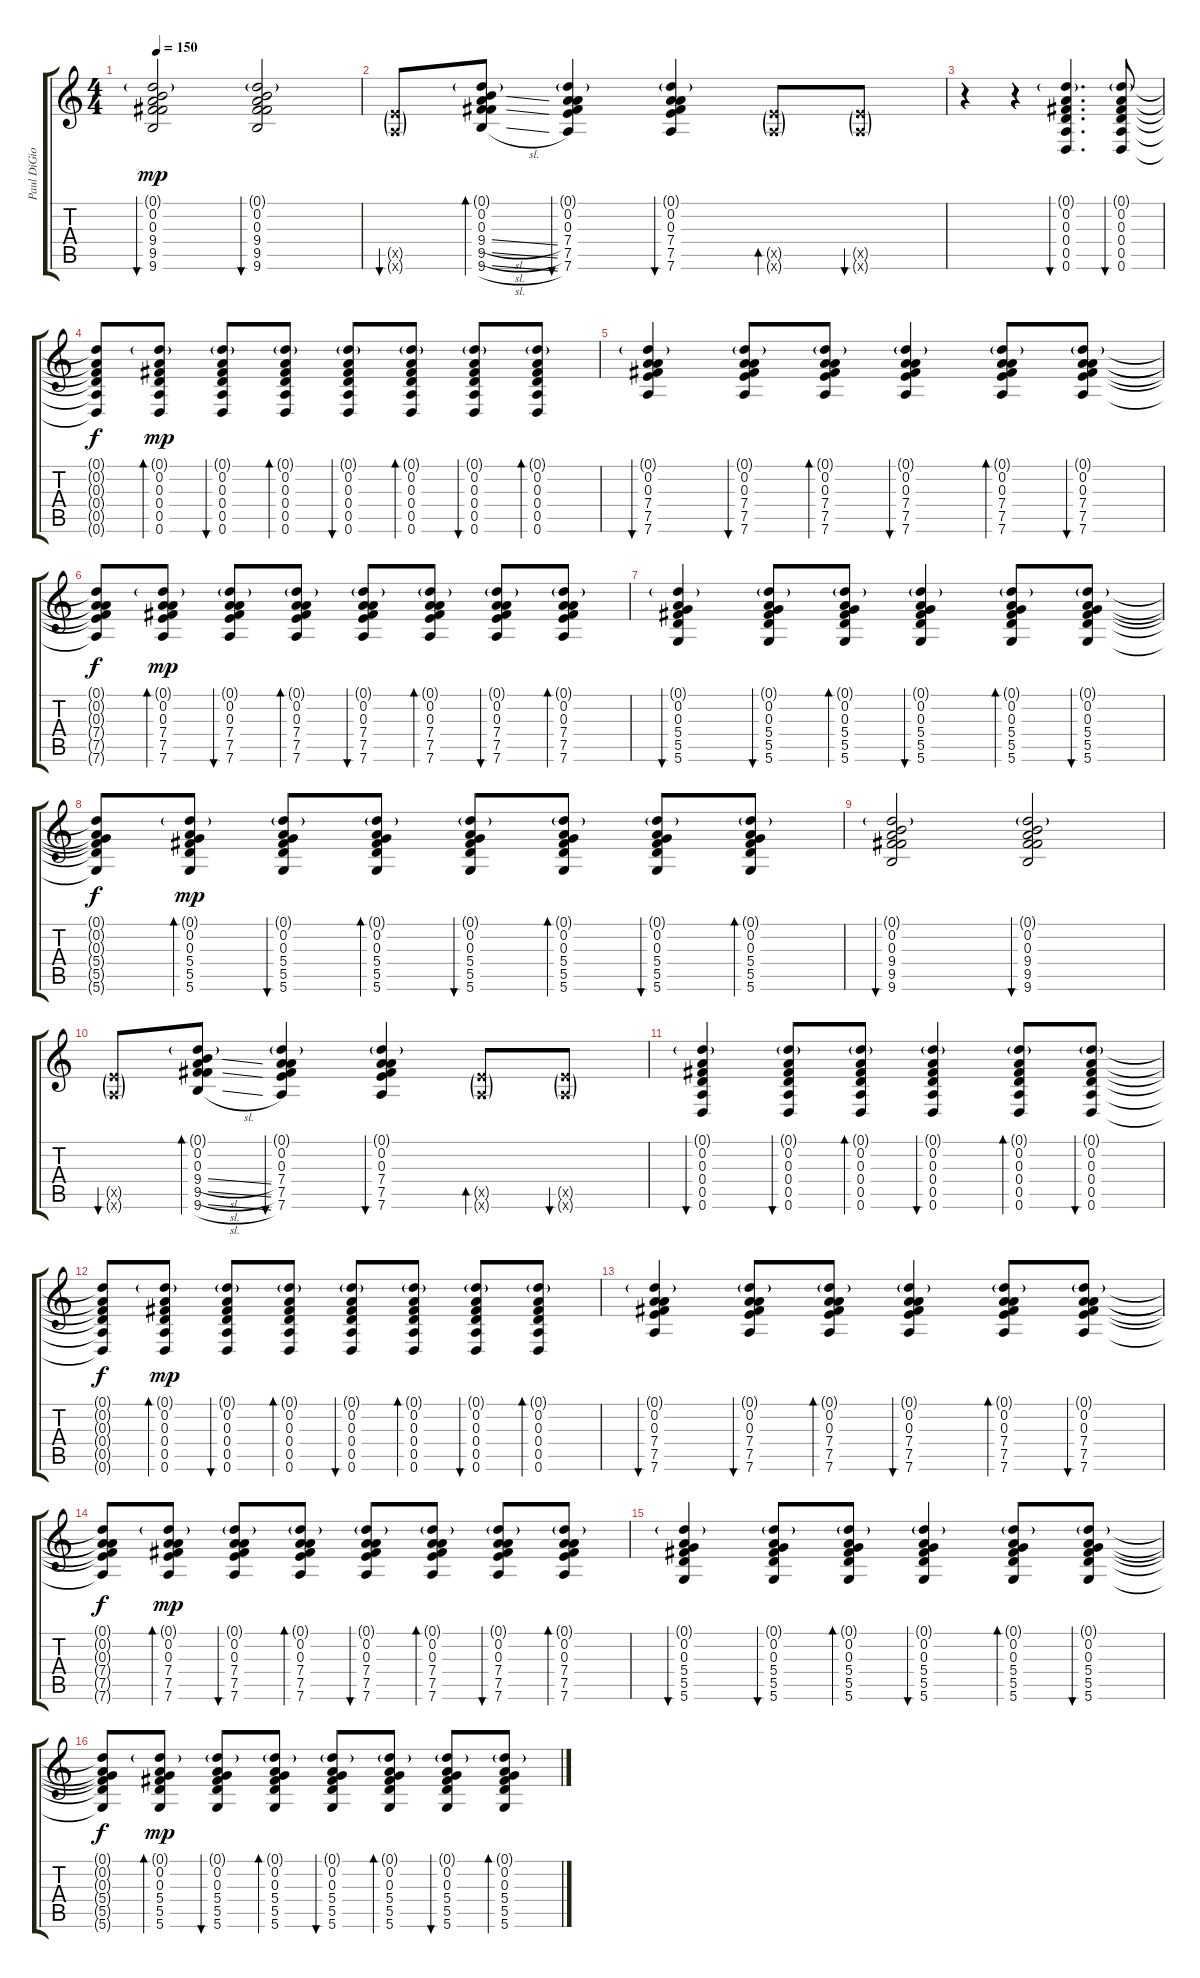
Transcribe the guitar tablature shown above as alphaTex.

\track ("Paul DiGiovanni (Lead Guitar)" "Paul DiGio") {instrument acousticguitarsteel}
\staff {score tabs}
\tuning (D4 A3 Gb3 D3 A2 D2) {hide}
\ts (4 4)
\tempo 150
\clef g2
\ks c
(0.1{g} 0.2 0.3 9.4 9.5 9.6).2{bu 120 dy mp} (0.1{g} 0.2 0.3 9.4 9.5 9.6).2{bu 120} |
(7.5{g x} 7.6{g x}).8{bu 60} (0.1{g} 0.2 0.3 9.4{sl} 9.5{sl} 9.6{sl}).8{bd 60} (0.1{g} 0.2 0.3 7.4 7.5 7.6).4{bu 120} (0.1{g} 0.2 0.3 7.4 7.5 7.6).4{bu 60} (7.5{g x} 7.6{g x}).8{bd 60} (7.5{g x} 7.6{g x}).8{bu 60} |
r.4 r.4 (0.1{g} 0.2 0.3 0.4 0.5 0.6).4{d bu 60} (0.1{g} 0.2 0.3 0.4 0.5 0.6).8{bu 60} |
(0.1{t} 0.2{t} 0.3{t} 0.4{t} 0.5{t} 0.6{t}).8{dy f} (0.1{g} 0.2 0.3 0.4 0.5 0.6).8{bd 60 dy mp} (0.1{g} 0.2 0.3 0.4 0.5 0.6).8{bu 60} (0.1{g} 0.2 0.3 0.4 0.5 0.6).8{bd 60} (0.1{g} 0.2 0.3 0.4 0.5 0.6).8{bu 60} (0.1{g} 0.2 0.3 0.4 0.5 0.6).8{bd 60} (0.1{g} 0.2 0.3 0.4 0.5 0.6).8{bu 60} (0.1{g} 0.2 0.3 0.4 0.5 0.6).8{bd 60} |
(0.1{g} 0.2 0.3 7.4 7.5 7.6).4{bu 120} (0.1{g} 0.2 0.3 7.4 7.5 7.6).8{bu 60} (0.1{g} 0.2 0.3 7.4 7.5 7.6).8{bd 60} (0.1{g} 0.2 0.3 7.4 7.5 7.6).4{bu 60} (0.1{g} 0.2 0.3 7.4 7.5 7.6).8{bd 60} (0.1{g} 0.2 0.3 7.4 7.5 7.6).8{bu 60} |
(0.1{t} 0.2{t} 0.3{t} 7.4{t} 7.5{t} 7.6{t}).8{dy f} (0.1{g} 0.2 0.3 7.4 7.5 7.6).8{bd 60 dy mp} (0.1{g} 0.2 0.3 7.4 7.5 7.6).8{bu 60} (0.1{g} 0.2 0.3 7.4 7.5 7.6).8{bd 60} (0.1{g} 0.2 0.3 7.4 7.5 7.6).8{bu 60} (0.1{g} 0.2 0.3 7.4 7.5 7.6).8{bd 60} (0.1{g} 0.2 0.3 7.4 7.5 7.6).8{bu 60} (0.1{g} 0.2 0.3 7.4 7.5 7.6).8{bd 60} |
(0.1{g} 0.2 0.3 5.4 5.5 5.6).4{bu 120} (0.1{g} 0.2 0.3 5.4 5.5 5.6).8{bu 60} (0.1{g} 0.2 0.3 5.4 5.5 5.6).8{bd 60} (0.1{g} 0.2 0.3 5.4 5.5 5.6).4{bu 60} (0.1{g} 0.2 0.3 5.4 5.5 5.6).8{bd 60} (0.1{g} 0.2 0.3 5.4 5.5 5.6).8{bu 60} |
(0.1{t} 0.2{t} 0.3{t} 5.4{t} 5.5{t} 5.6{t}).8{dy f} (0.1{g} 0.2 0.3 5.4 5.5 5.6).8{bd 60 dy mp} (0.1{g} 0.2 0.3 5.4 5.5 5.6).8{bu 60} (0.1{g} 0.2 0.3 5.4 5.5 5.6).8{bd 60} (0.1{g} 0.2 0.3 5.4 5.5 5.6).8{bu 60} (0.1{g} 0.2 0.3 5.4 5.5 5.6).8{bd 60} (0.1{g} 0.2 0.3 5.4 5.5 5.6).8{bu 60} (0.1{g} 0.2 0.3 5.4 5.5 5.6).8{bd 60} |
(0.1{g} 0.2 0.3 9.4 9.5 9.6).2{bu 120} (0.1{g} 0.2 0.3 9.4 9.5 9.6).2{bu 120} |
(7.5{g x} 7.6{g x}).8{bu 60} (0.1{g} 0.2 0.3 9.4{sl} 9.5{sl} 9.6{sl}).8{bd 60} (0.1{g} 0.2 0.3 7.4 7.5 7.6).4{bu 120} (0.1{g} 0.2 0.3 7.4 7.5 7.6).4{bu 60} (7.5{g x} 7.6{g x}).8{bd 60} (7.5{g x} 7.6{g x}).8{bu 60} |
(0.1{g} 0.2 0.3 0.4 0.5 0.6).4{bu 240 instrument overdrivenguitar} (0.1{g} 0.2 0.3 0.4 0.5 0.6).8{bu 60} (0.1{g} 0.2 0.3 0.4 0.5 0.6).8{bd 60} (0.1{g} 0.2 0.3 0.4 0.5 0.6).4{bu 60} (0.1{g} 0.2 0.3 0.4 0.5 0.6).8{bd 60} (0.1{g} 0.2 0.3 0.4 0.5 0.6).8{bu 60} |
(0.1{t} 0.2{t} 0.3{t} 0.4{t} 0.5{t} 0.6{t}).8{dy f} (0.1{g} 0.2 0.3 0.4 0.5 0.6).8{bd 60 dy mp} (0.1{g} 0.2 0.3 0.4 0.5 0.6).8{bu 60} (0.1{g} 0.2 0.3 0.4 0.5 0.6).8{bd 60} (0.1{g} 0.2 0.3 0.4 0.5 0.6).8{bu 60} (0.1{g} 0.2 0.3 0.4 0.5 0.6).8{bd 60} (0.1{g} 0.2 0.3 0.4 0.5 0.6).8{bu 60} (0.1{g} 0.2 0.3 0.4 0.5 0.6).8{bd 60} |
(0.1{g} 0.2 0.3 7.4 7.5 7.6).4{bu 120} (0.1{g} 0.2 0.3 7.4 7.5 7.6).8{bu 60} (0.1{g} 0.2 0.3 7.4 7.5 7.6).8{bd 60} (0.1{g} 0.2 0.3 7.4 7.5 7.6).4{bu 60} (0.1{g} 0.2 0.3 7.4 7.5 7.6).8{bd 60} (0.1{g} 0.2 0.3 7.4 7.5 7.6).8{bu 60} |
(0.1{t} 0.2{t} 0.3{t} 7.4{t} 7.5{t} 7.6{t}).8{dy f} (0.1{g} 0.2 0.3 7.4 7.5 7.6).8{bd 60 dy mp} (0.1{g} 0.2 0.3 7.4 7.5 7.6).8{bu 60} (0.1{g} 0.2 0.3 7.4 7.5 7.6).8{bd 60} (0.1{g} 0.2 0.3 7.4 7.5 7.6).8{bu 60} (0.1{g} 0.2 0.3 7.4 7.5 7.6).8{bd 60} (0.1{g} 0.2 0.3 7.4 7.5 7.6).8{bu 60} (0.1{g} 0.2 0.3 7.4 7.5 7.6).8{bd 60} |
(0.1{g} 0.2 0.3 5.4 5.5 5.6).4{bu 120} (0.1{g} 0.2 0.3 5.4 5.5 5.6).8{bu 60} (0.1{g} 0.2 0.3 5.4 5.5 5.6).8{bd 60} (0.1{g} 0.2 0.3 5.4 5.5 5.6).4{bu 60} (0.1{g} 0.2 0.3 5.4 5.5 5.6).8{bd 60} (0.1{g} 0.2 0.3 5.4 5.5 5.6).8{bu 60} |
(0.1{t} 0.2{t} 0.3{t} 5.4{t} 5.5{t} 5.6{t}).8{dy f} (0.1{g} 0.2 0.3 5.4 5.5 5.6).8{bd 60 dy mp} (0.1{g} 0.2 0.3 5.4 5.5 5.6).8{bu 60} (0.1{g} 0.2 0.3 5.4 5.5 5.6).8{bd 60} (0.1{g} 0.2 0.3 5.4 5.5 5.6).8{bu 60} (0.1{g} 0.2 0.3 5.4 5.5 5.6).8{bd 60} (0.1{g} 0.2 0.3 5.4 5.5 5.6).8{bu 60} (0.1{g} 0.2 0.3 5.4 5.5 5.6).8{bd 60}
